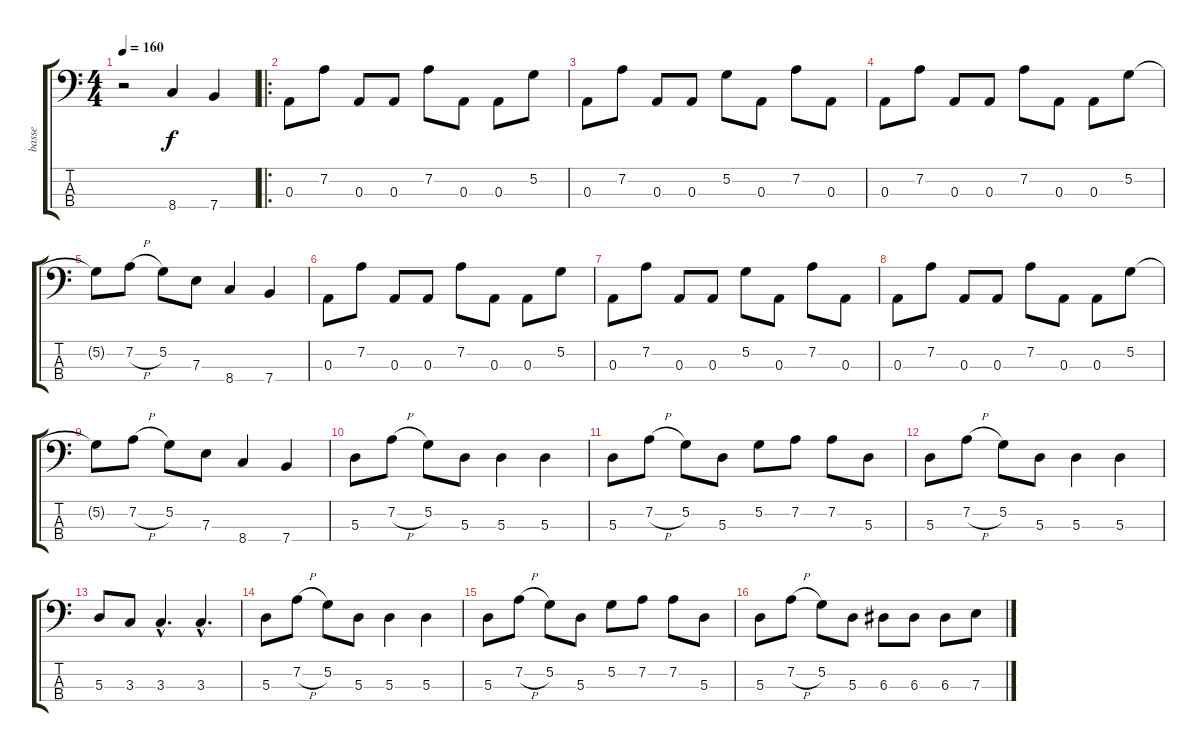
\track ("basse" "basse") {instrument acousticguitarnylon}
\staff {score tabs}
\tuning (G2 D2 A1 E1) {hide}
\ts (4 4)
\tempo 160
\clef f4
\ks c
r.2{dy f} 8.4.4 7.4.4 |
\ro
0.3.8 7.2.8 0.3.8 0.3.8 7.2.8 0.3.8 0.3.8 5.2.8 |
0.3.8 7.2.8 0.3.8 0.3.8 5.2.8 0.3.8 7.2.8 0.3.8 |
0.3.8 7.2.8 0.3.8 0.3.8 7.2.8 0.3.8 0.3.8 5.2.8 |
5.2{t}.8 7.2{h}.8 5.2.8 7.3.8 8.4.4 7.4.4 |
0.3.8 7.2.8 0.3.8 0.3.8 7.2.8 0.3.8 0.3.8 5.2.8 |
0.3.8 7.2.8 0.3.8 0.3.8 5.2.8 0.3.8 7.2.8 0.3.8 |
0.3.8 7.2.8 0.3.8 0.3.8 7.2.8 0.3.8 0.3.8 5.2.8 |
5.2{t}.8 7.2{h}.8 5.2.8 7.3.8 8.4.4 7.4.4 |
5.3.8 7.2{h}.8 5.2.8 5.3.8 5.3.4 5.3.4 |
5.3.8 7.2{h}.8 5.2.8 5.3.8 5.2.8 7.2.8 7.2.8 5.3.8 |
5.3.8 7.2{h}.8 5.2.8 5.3.8 5.3.4 5.3.4 |
5.3.8 3.3.8 3.3{hac}.4{d} 3.3{hac}.4{d} |
5.3.8 7.2{h}.8 5.2.8 5.3.8 5.3.4 5.3.4 |
5.3.8 7.2{h}.8 5.2.8 5.3.8 5.2.8 7.2.8 7.2.8 5.3.8 |
5.3.8 7.2{h}.8 5.2.8 5.3.8 6.3.8 6.3.8 6.3.8 7.3.8
